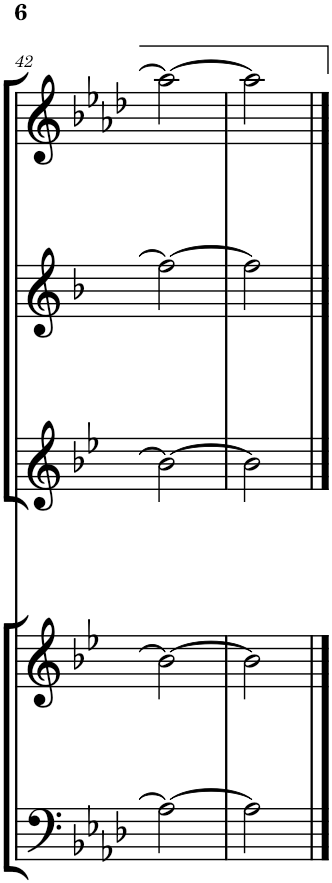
**kern	**kern	**kern	**kern	**kern
*part5	*part4	*part3	*part2	*part1
*staff5	*staff4	*staff3	*staff2	*staff1
*I"Trombone	*I"Trompete em Bb	*I"Saxofone Tenor	*I"Saxofone Alto	*I"Flauta Transversal
*I'Trb	*I'Tpt	*	*	*I'Fl
!!LO:PB:g=z
*clefF4	*clefG2	*clefG2	*clefG2	*clefG2
*	*Trd1c2	*Trd8c14	*Trd5c9	*
*k[b-e-a-d-]	*k[b-e-]	*k[b-e-]	*k[b-]	*k[b-e-a-d-]
*M2/4	*M2/4	*M2/4	*M2/4	*M2/4
=42	=42	=42	=42	=42
2A-\_	2b-\_	2b-\_	2ff\_	2aa-\_
=43	=43	=43	=43	=43
2A-\]	2b-\]	2b-\]	2ff\]	2aa-\]
==	==	==	==	==
*-	*-	*-	*-	*-
